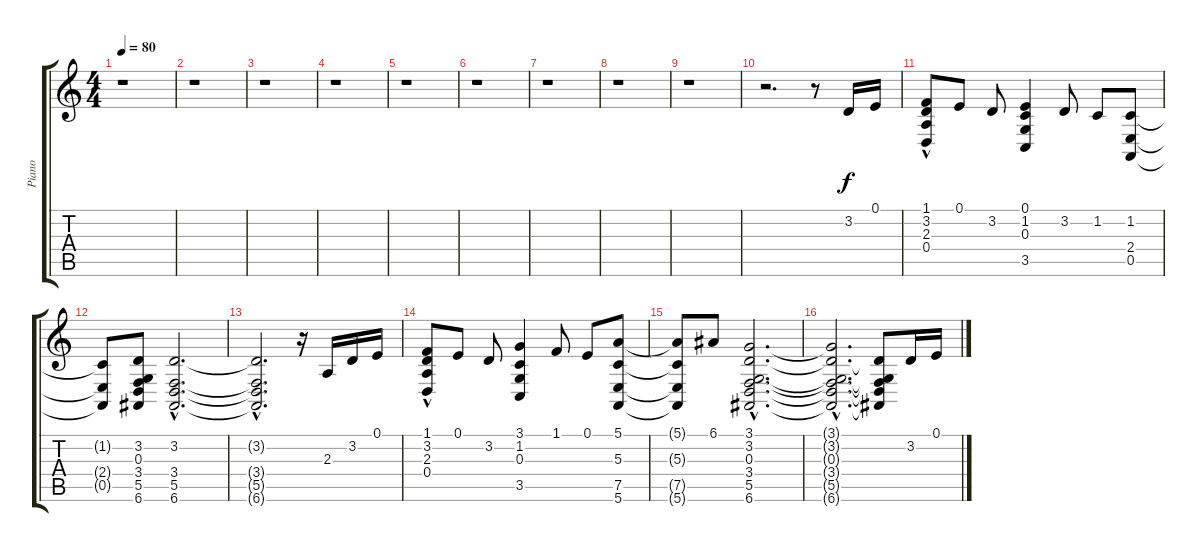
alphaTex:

\track ("Piano" "Piano") {instrument acousticgrandpiano}
\staff {score tabs}
\tuning (E4 B3 G3 D3 A2 E2) {hide}
\ts (4 4)
\tempo 80
\clef g2
\ks c
r.1{dy f instrument acousticgrandpiano} |
r.1 |
r.1 |
r.1 |
r.1 |
r.1 |
r.1 |
r.1 |
r.1 |
r.2{d} r.8 3.2.16 0.1.16 |
(1.1 3.2 2.3{hac} 0.4{hac}).8 0.1.8 3.2.8 (0.1 1.2 0.3 3.5).4 3.2.8 1.2.8 (1.2 2.4 0.5).8 |
(1.2{t} 2.4{t} 0.5{t}).8 (3.2 0.3 3.4 5.5 6.6).8 (3.2{hac} 3.4{hac} 5.5{hac} 6.6{hac}).2{d} |
(3.2{hac t} 3.4{hac t} 5.5{hac t} 6.6{hac t}).2{d} r.16 2.3.16 3.2.16 0.1.16 |
(1.1 3.2 2.3{hac} 0.4{hac}).8 0.1.8 3.2.8 (3.1 1.2 0.3 3.5).4 1.1.8 0.1.8 (5.1 5.3 7.5 5.6).8 |
(5.1{t} 5.3{t} 7.5{t} 5.6{t}).8 6.1.8 (3.1{hac} 3.2{hac} 0.3{hac} 3.4{hac} 5.5{hac} 6.6{hac}).2{d} |
(3.1{t} 3.2{hac t} 0.3{hac t} 3.4{hac t} 5.5{hac t} 6.6{hac t}).2{d} (3.2{t} 0.3{t} 3.4{t} 5.5{t} 6.6{t}).8 3.2.16 0.1.16
